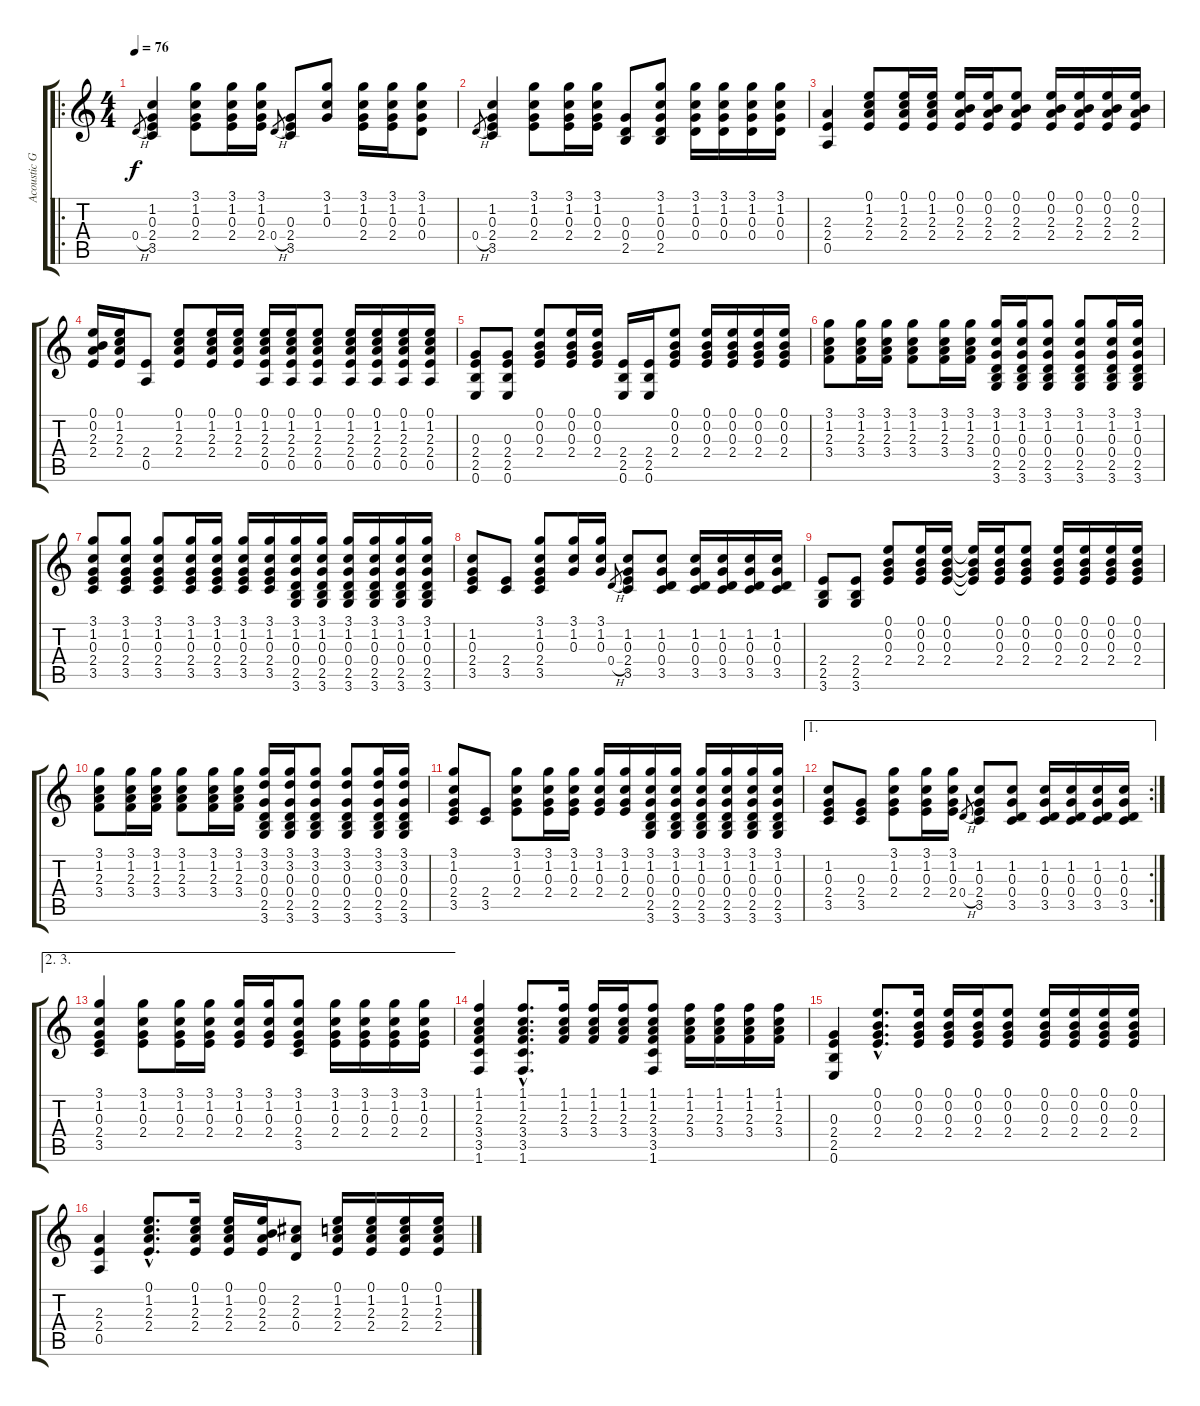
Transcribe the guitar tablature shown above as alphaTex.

\track ("Acoustic Guitar 1" "Acoustic G") {instrument acousticguitarnylon}
\staff {score tabs}
\tuning (E4 B3 G3 D3 A2 E2) {hide}
\ro
\ts (4 4)
\tempo 76
\clef g2
\ks c
0.4{h}.8{gr dy f} (1.2 0.3 2.4 3.5).4 (3.1 1.2 0.3 2.4).8 (3.1 1.2 0.3 2.4).16 (3.1 1.2 0.3 2.4).16 0.4{h}.8{gr} (0.3 2.4 3.5).8 (3.1 1.2 0.3).8 (3.1 1.2 0.3 2.4).16 (3.1 1.2 0.3 2.4).16 (3.1 1.2 0.3 0.4).8 |
0.4{h}.8{gr} (1.2 0.3 2.4 3.5).4 (3.1 1.2 0.3 2.4).8 (3.1 1.2 0.3 2.4).16 (3.1 1.2 0.3 2.4).16 (0.3 0.4 2.5).8 (3.1 1.2 0.3 0.4 2.5).8 (3.1 1.2 0.3 0.4).16 (3.1 1.2 0.3 0.4).16 (3.1 1.2 0.3 0.4).16 (3.1 1.2 0.3 0.4).16 |
(2.3 2.4 0.5).4 (0.1 1.2 2.3 2.4).8 (0.1 1.2 2.3 2.4).16 (0.1 1.2 2.3 2.4).16 (0.1 0.2 2.3 2.4).16 (0.1 0.2 2.3 2.4).16 (0.1 0.2 2.3 2.4).8 (0.1 0.2 2.3 2.4).16 (0.1 0.2 2.3 2.4).16 (0.1 0.2 2.3 2.4).16 (0.1 0.2 2.3 2.4).16 |
(0.1 0.2 2.3 2.4).16 (0.1 1.2 2.3 2.4).16 (2.4 0.5).8 (0.1 1.2 2.3 2.4).8 (0.1 1.2 2.3 2.4).16 (0.1 1.2 2.3 2.4).16 (0.1 1.2 2.3 2.4 0.5).16 (0.1 1.2 2.3 2.4 0.5).16 (0.1 1.2 2.3 2.4 0.5).8 (0.1 1.2 2.3 2.4 0.5).16 (0.1 1.2 2.3 2.4 0.5).16 (0.1 1.2 2.3 2.4 0.5).16 (0.1 1.2 2.3 2.4 0.5).16 |
(0.3 2.4 2.5 0.6).8 (0.3 2.4 2.5 0.6).8 (0.1 0.2 0.3 2.4).8 (0.1 0.2 0.3 2.4).16 (0.1 0.2 0.3 2.4).16 (2.4 2.5 0.6).16 (2.4 2.5 0.6).16 (0.1 0.2 0.3 2.4).8 (0.1 0.2 0.3 2.4).16 (0.1 0.2 0.3 2.4).16 (0.1 0.2 0.3 2.4).16 (0.1 0.2 0.3 2.4).16 |
(3.1 1.2 2.3 3.4).8 (3.1 1.2 2.3 3.4).16 (3.1 1.2 2.3 3.4).16 (3.1 1.2 2.3 3.4).8 (3.1 1.2 2.3 3.4).16 (3.1 1.2 2.3 3.4).16 (3.1 1.2 0.3 0.4 2.5 3.6).16 (3.1 1.2 0.3 0.4 2.5 3.6).16 (3.1 1.2 0.3 0.4 2.5 3.6).8 (3.1 1.2 0.3 0.4 2.5 3.6).8 (3.1 1.2 0.3 0.4 2.5 3.6).16 (3.1 1.2 0.3 0.4 2.5 3.6).16 |
(3.1 1.2 0.3 2.4 3.5).8 (3.1 1.2 0.3 2.4 3.5).8 (3.1 1.2 0.3 2.4 3.5).8 (3.1 1.2 0.3 2.4 3.5).16 (3.1 1.2 0.3 2.4 3.5).16 (3.1 1.2 0.3 2.4 3.5).16 (3.1 1.2 0.3 2.4 3.5).16 (3.1 1.2 0.3 0.4 2.5 3.6).16 (3.1 1.2 0.3 0.4 2.5 3.6).16 (3.1 1.2 0.3 0.4 2.5 3.6).16 (3.1 1.2 0.3 0.4 2.5 3.6).16 (3.1 1.2 0.3 0.4 2.5 3.6).16 (3.1 1.2 0.3 0.4 2.5 3.6).16 |
(1.2 0.3 2.4 3.5).8 (2.4 3.5).8 (3.1 1.2 0.3 2.4 3.5).8 (3.1 1.2 0.3).16 (3.1 1.2 0.3).16 0.4{h}.8{gr} (1.2 0.3 2.4 3.5).8 (1.2 0.3 0.4 3.5).8 (1.2 0.3 0.4 3.5).16 (1.2 0.3 0.4 3.5).16 (1.2 0.3 0.4 3.5).16 (1.2 0.3 0.4 3.5).16 |
(2.4 2.5 3.6).8 (2.4 2.5 3.6).8 (0.1 0.2 0.3 2.4).8 (0.1 0.2 0.3 2.4).16 (0.1 0.2 0.3 2.4).16 (0.1{t} 0.2{t} 0.3{t} 2.4{t}).16 (0.1 0.2 0.3 2.4).16 (0.1 0.2 0.3 2.4).8 (0.1 0.2 0.3 2.4).16 (0.1 0.2 0.3 2.4).16 (0.1 0.2 0.3 2.4).16 (0.1 0.2 0.3 2.4).16 |
(3.1 1.2 2.3 3.4).8 (3.1 1.2 2.3 3.4).16 (3.1 1.2 2.3 3.4).16 (3.1 1.2 2.3 3.4).8 (3.1 1.2 2.3 3.4).16 (3.1 1.2 2.3 3.4).16 (3.1 3.2 0.3 0.4 2.5 3.6).16 (3.1 3.2 0.3 0.4 2.5 3.6).16 (3.1 3.2 0.3 0.4 2.5 3.6).8 (3.1 3.2 0.3 0.4 2.5 3.6).8 (3.1 3.2 0.3 0.4 2.5 3.6).16 (3.1 3.2 0.3 0.4 2.5 3.6).16 |
(3.1 1.2 0.3 2.4 3.5).8 (2.4 3.5).8 (3.1 1.2 0.3 2.4).8 (3.1 1.2 0.3 2.4).16 (3.1 1.2 0.3 2.4).16 (3.1 1.2 0.3 2.4).16 (3.1 1.2 0.3 2.4).16 (3.1 1.2 0.3 0.4 2.5 3.6).16 (3.1 1.2 0.3 0.4 2.5 3.6).16 (3.1 1.2 0.3 0.4 2.5 3.6).16 (3.1 1.2 0.3 0.4 2.5 3.6).16 (3.1 1.2 0.3 0.4 2.5 3.6).16 (3.1 1.2 0.3 0.4 2.5 3.6).16 |
\ae 1
\rc 2
(1.2 0.3 2.4 3.5).8 (0.3 2.4 3.5).8 (3.1 1.2 0.3 2.4).8 (3.1 1.2 0.3 2.4).16 (3.1 1.2 0.3 2.4).16 0.4{h}.8{gr} (1.2 0.3 2.4 3.5).8 (1.2 0.3 0.4 3.5).8 (1.2 0.3 0.4 3.5).16 (1.2 0.3 0.4 3.5).16 (1.2 0.3 0.4 3.5).16 (1.2 0.3 0.4 3.5).16 |
\ae (2 3)
(3.1 1.2 0.3 2.4 3.5).4 (3.1 1.2 0.3 2.4).8 (3.1 1.2 0.3 2.4).16 (3.1 1.2 0.3 2.4).16 (3.1 1.2 0.3 2.4).16 (3.1 1.2 0.3 2.4).16 (3.1 1.2 0.3 2.4 3.5).8 (3.1 1.2 0.3 2.4).16 (3.1 1.2 0.3 2.4).16 (3.1 1.2 0.3 2.4).16 (3.1 1.2 0.3 2.4).16 |
(1.1 1.2 2.3 3.4 3.5 1.6).4 (1.1{hac} 1.2{hac} 2.3{hac} 3.4{hac} 3.5{hac} 1.6{hac}).8{d} (1.1 1.2 2.3 3.4).16 (1.1 1.2 2.3 3.4).16 (1.1 1.2 2.3 3.4).16 (1.1 1.2 2.3 3.4 3.5 1.6).8 (1.1 1.2 2.3 3.4).16 (1.1 1.2 2.3 3.4).16 (1.1 1.2 2.3 3.4).16 (1.1 1.2 2.3 3.4).16 |
(0.3 2.4 2.5 0.6).4 (0.1{hac} 0.2{hac} 0.3{hac} 2.4{hac}).8{d} (0.1 0.2 0.3 2.4).16 (0.1 0.2 0.3 2.4).16 (0.1 0.2 0.3 2.4).16 (0.1 0.2 0.3 2.4).8 (0.1 0.2 0.3 2.4).16 (0.1 0.2 0.3 2.4).16 (0.1 0.2 0.3 2.4).16 (0.1 0.2 0.3 2.4).16 |
(2.3 2.4 0.5).4 (0.1{hac} 1.2{hac} 2.3{hac} 2.4{hac}).8{d} (0.1 1.2 2.3 2.4).16 (0.1 1.2 2.3 2.4).16 (0.1 0.2 2.3 2.4).16 (2.2 2.3 0.4).8 (0.1 1.2 2.3 2.4).16 (0.1 1.2 2.3 2.4).16 (0.1 1.2 2.3 2.4).16 (0.1 1.2 2.3 2.4).16
